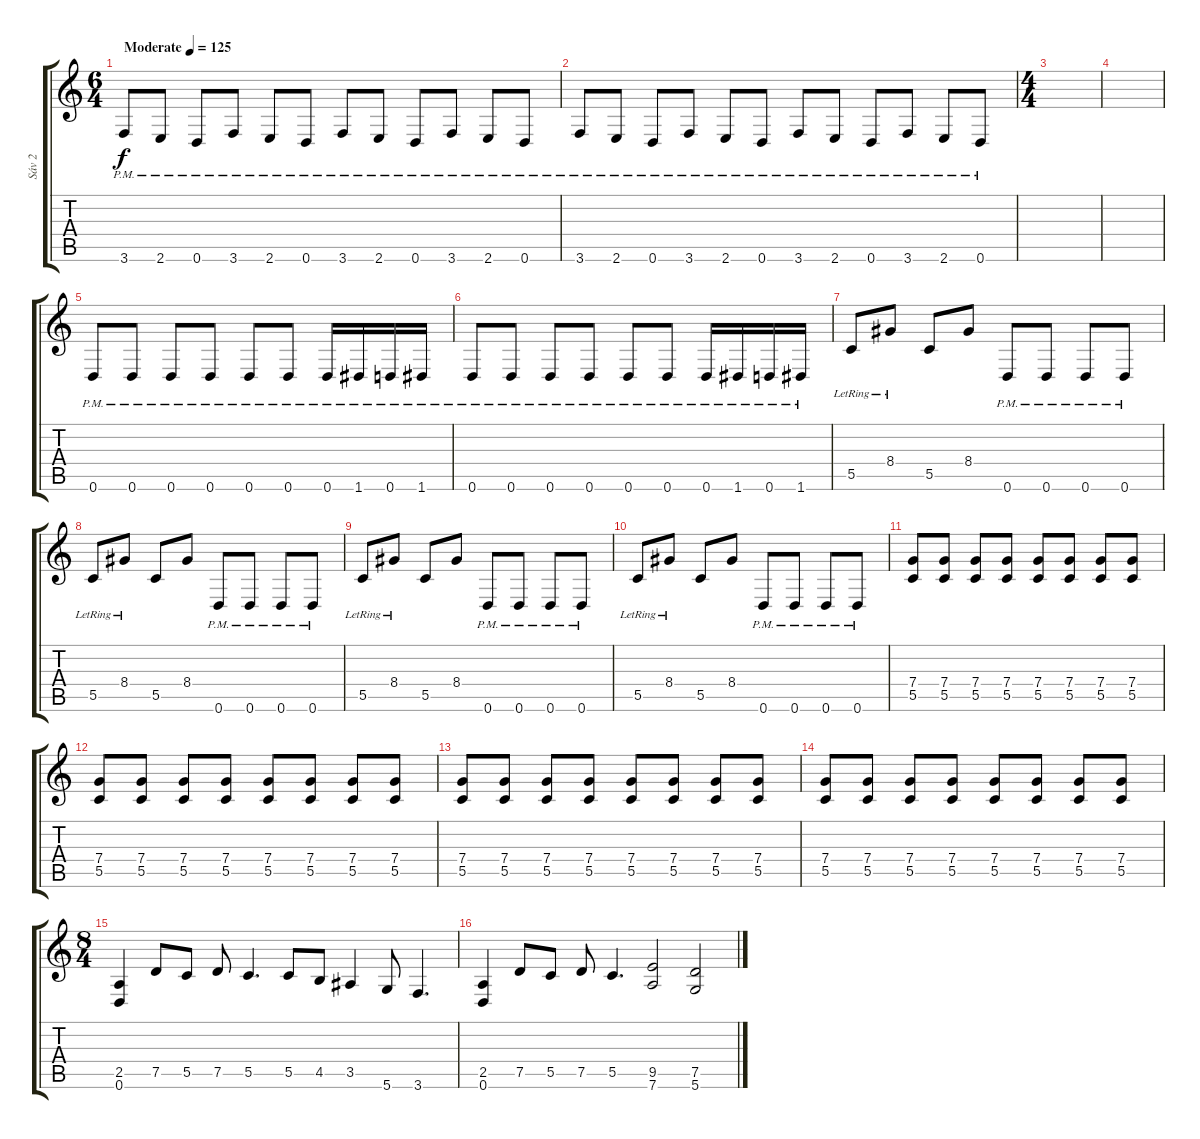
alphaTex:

\track ("Sáv 2" "Sáv 2") {instrument distortionguitar}
\staff {score tabs}
\tuning (D4 A3 F3 C3 G2 D2) {hide}
\ts (6 4)
\tempo (125 "Moderate")
\clef g2
\ks c
3.6{pm}.8{dy f instrument distortionguitar} 2.6{pm}.8 0.6{pm}.8 3.6{pm}.8 2.6{pm}.8 0.6{pm}.8 3.6{pm}.8 2.6{pm}.8 0.6{pm}.8 3.6{pm}.8 2.6{pm}.8 0.6{pm}.8 |
3.6{pm}.8 2.6{pm}.8 0.6{pm}.8 3.6{pm}.8 2.6{pm}.8 0.6{pm}.8 3.6{pm}.8 2.6{pm}.8 0.6{pm}.8 3.6{pm}.8 2.6{pm}.8 0.6{pm}.8 |
\ts (4 4)
|
|
0.6{pm}.8 0.6{pm}.8 0.6{pm}.8 0.6{pm}.8 0.6{pm}.8 0.6{pm}.8 0.6{pm}.16 1.6{pm}.16 0.6{pm}.16 1.6{pm}.16 |
0.6{pm}.8 0.6{pm}.8 0.6{pm}.8 0.6{pm}.8 0.6{pm}.8 0.6{pm}.8 0.6{pm}.16 1.6{pm}.16 0.6{pm}.16 1.6{pm}.16 |
5.5{lr}.8 8.4{lr}.8 5.5.8 8.4.8 0.6{pm}.8 0.6{pm}.8 0.6{pm}.8 0.6{pm}.8 |
5.5{lr}.8 8.4{lr}.8 5.5.8 8.4.8 0.6{pm}.8 0.6{pm}.8 0.6{pm}.8 0.6{pm}.8 |
5.5{lr}.8 8.4{lr}.8 5.5.8 8.4.8 0.6{pm}.8 0.6{pm}.8 0.6{pm}.8 0.6{pm}.8 |
5.5{lr}.8 8.4{lr}.8 5.5.8 8.4.8 0.6{pm}.8 0.6{pm}.8 0.6{pm}.8 0.6{pm}.8 |
(7.4 5.5).8 (7.4 5.5).8 (7.4 5.5).8 (7.4 5.5).8 (7.4 5.5).8 (7.4 5.5).8 (7.4 5.5).8 (7.4 5.5).8 |
(7.4 5.5).8 (7.4 5.5).8 (7.4 5.5).8 (7.4 5.5).8 (7.4 5.5).8 (7.4 5.5).8 (7.4 5.5).8 (7.4 5.5).8 |
(7.4 5.5).8 (7.4 5.5).8 (7.4 5.5).8 (7.4 5.5).8 (7.4 5.5).8 (7.4 5.5).8 (7.4 5.5).8 (7.4 5.5).8 |
(7.4 5.5).8 (7.4 5.5).8 (7.4 5.5).8 (7.4 5.5).8 (7.4 5.5).8 (7.4 5.5).8 (7.4 5.5).8 (7.4 5.5).8 |
\ts (8 4)
(2.5 0.6).4 7.5.8 5.5.8 7.5.8 5.5.4{d} 5.5.8 4.5.8 3.5.4 5.6.8 3.6.4{d} |
(2.5 0.6).4 7.5.8 5.5.8 7.5.8 5.5.4{d} (9.5 7.6).2 (7.5 5.6).2
